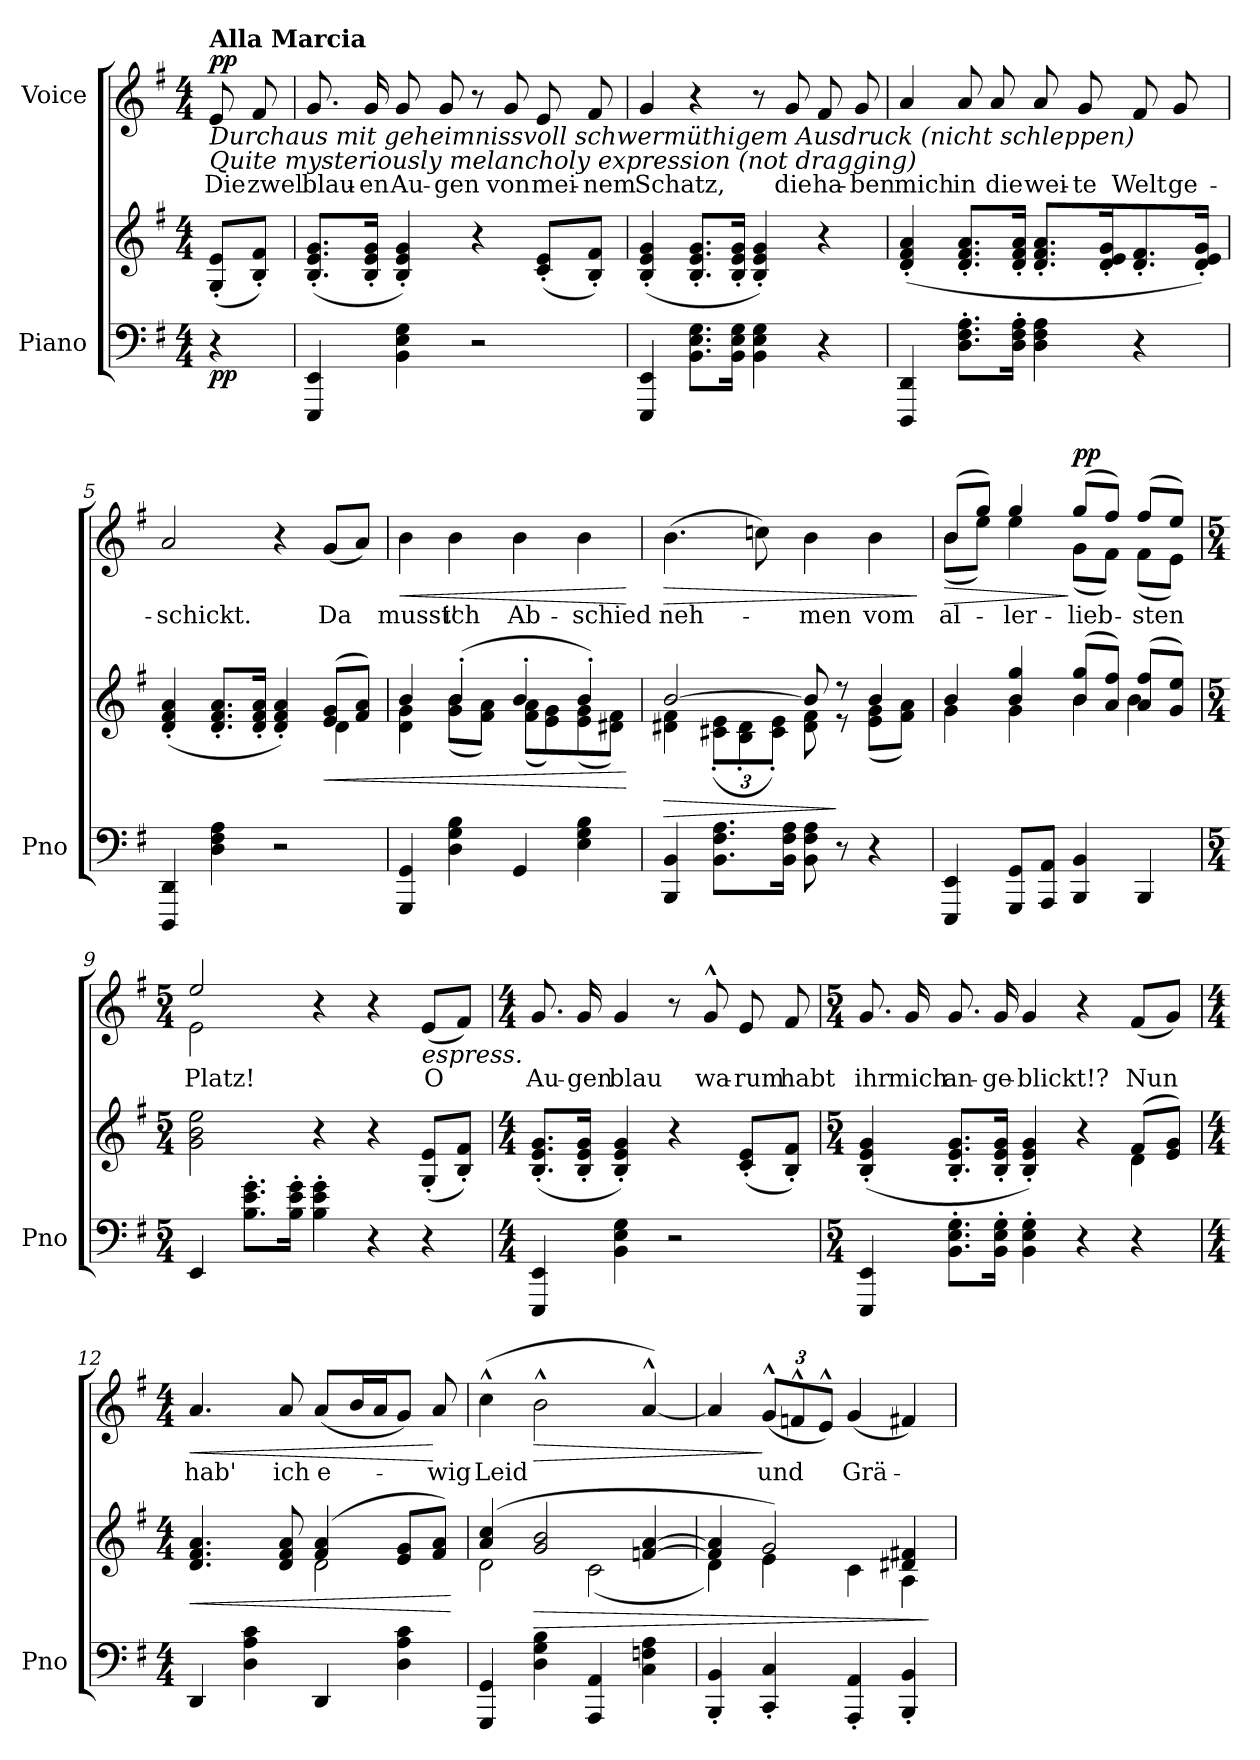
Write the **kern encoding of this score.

**kern	**kern	**dynam	**kern	**text	**dynam
*part2	*part2	*part2	*part1	*part1	*part1
*staff3	*staff2	*staff2/3	*staff1	*staff1	*staff1
*I"Piano	*	*	*I"Voice	*	*
*I'Pno	*	*	*	*	*
*clefF4	*clefG2	*	*clefG2	*	*
*k[f#]	*k[f#]	*	*k[f#]	*	*
*M4/4	*M4/4	*	*M4/4	*	*
=1	=1	=1	=1	=1	=1
!	!	!	!LO:TX:a:B:t=Alla Marcia	!	!
!	!	!	!LO:TX:b:i:t=Durchaus mit geheimnissvoll schwermüthigem Ausdruck (nicht schleppen)	!	!
!	!	!	!LO:TX:b:i:t=Quite mysteriously melancholy expression (not dragging)	!	!
!	!	!LO:DY:b=2	!	!LO:LY:b	!LO:DY:b
4r	(8G/'> 8e/'>L	pp	8e/	Die	pp
!	!	!	!	!LO:LY:b	!
.	8B/'> 8f#/'>J)	.	8f#/	zwel	.
=2	=2	=2	=2	=2	=2
!	!	!	!	!LO:LY:b	!
4EEE/ 4EE/	(8.B/'> 8.e/'> 8.g/'>L	.	8.g/	blau-	.
!	!	!	!	!LO:LY:b	!
.	16B/'> 16e/'> 16g/'>Jk	.	16g/	-en	.
!	!	!	!	!LO:LY:b	!
4BB\ 4E\ 4G\	4B/'> 4e/'> 4g/'>)	.	8g/	Au-	.
!	!	!	!	!LO:LY:b	!
.	.	.	8g/	-gen	.
2r	4r	.	8r	.	.
!	!	!	!	!LO:LY:b	!
.	.	.	8g/	von	.
!	!	!	!	!LO:LY:b	!
.	(8c/'> 8e/'>L	.	8e/	mei-	.
!	!	!	!	!LO:LY:b	!
.	8B/'> 8f#/'>J)	.	8f#/	-nem	.
=3	=3	=3	=3	=3	=3
!	!	!	!	!LO:LY:b	!
4EEE/ 4EE/	(4B/'> 4e/'> 4g/'>	.	4g/	Schatz,	.
8.BB\ 8.E\ 8.G\L	8.B/'> 8.e/'> 8.g/'>L	.	4r	.	.
16BB\ 16E\ 16G\Jk	16B/'> 16e/'> 16g/'>Jk	.	.	.	.
4BB\ 4E\ 4G\	4B/'> 4e/'> 4g/'>)	.	8r	.	.
!	!	!	!	!LO:LY:b	!
.	.	.	8g/	die	.
!	!	!	!	!LO:LY:b	!
4r	4r	.	8f#/	ha-	.
!	!	!	!	!LO:LY:b	!
.	.	.	8g/	-ben	.
!!LO:LB:g=z
=4	=4	=4	=4	=4	=4
!	!	!	!	!LO:LY:b	!
4DDD/ 4DD/	(4d/' 4f#/' 4a/'	.	4a/	mich	.
!	!	!	!	!LO:LY:b	!
8.D\' 8.F#\' 8.A\'L	8.d/' 8.f#/' 8.a/'L	.	8a/	in	.
!	!	!	!	!LO:LY:b	!
.	.	.	8a/	die	.
16D\' 16F#\' 16A\'Jk	16d/' 16f#/' 16a/'Jk	.	.	.	.
!	!	!	!	!LO:LY:b	!
4D\ 4F#\ 4A\	8.d/' 8.f#/' 8.a/'L	.	8a/	wei-	.
!	!	!	!	!LO:LY:b	!
.	.	.	8g/	-te	.
.	16d/' 16e/' 16g/'K	.	.	.	.
!	!	!	!	!LO:LY:b	!
4r	8.d/' 8.f#/'	.	8f#/	Welt	.
!	!	!	!	!LO:LY:b	!
.	.	.	8g/	ge-	.
.	16d/' 16e/' 16g/'Jk)	.	.	.	.
=5	=5	=5	=5	=5	=5
*	*^	*	*	*	*
!	!	!	!	!	!LO:LY:b	!
4DDD/ 4DD/	(4d/' 4f#/' 4a/'	2.ryy	.	2a/	-schickt.	.
4D\ 4F#\ 4A\	8.d/' 8.f#/' 8.a/'L	.	.	.	.	.
.	16d/' 16f#/' 16a/'Jk	.	.	.	.	.
2r	4d/' 4f#/' 4a/')	.	.	4r	.	.
!	!	!	!LO:HP:b	!	!LO:LY:b	!
.	(8e/ 8g/L	4d\	<	(8g/L	Da	.
.	8f#/ 8a/J)	.	.	8a/J)	.	.
=6	=6	=6	=6	=6	=6	=6
!	!	!	!	!	!LO:LY:b	!LO:HP:b
4GGG/ 4GG/	4b/	4d\ 4g\	.	4b\	musst'	<
!	!	!	!	!	!LO:LY:b	!
4D\ 4G\ 4B\	(4b'/	(8g\ 8b\L	.	4b\	ich	.
.	.	8f#\ 8a\J)	.	.	.	.
!	!	!	!	!	!LO:LY:b	!
4GG/	4b'/	(8f#\ 8a\L	.	4b\	Ab-	.
.	.	8e\ 8g\)	.	.	.	.
!	!	!	!	!	!LO:LY:b	!
4E\ 4G\ 4B\	4b'/)	(8e\ 8g\	.	4b\	-schied	.
.	.	8d#X\ 8f#\J)	.	.	.	.
*	*v	*v	*	*	*	*
.	.	[	.	.	[
!!LO:LB:g=z
=7	=7	=7	=7	=7	=7
!	!	!LO:HP:b	!	!LO:LY:b	!LO:HP:b
*	*^	*	*	*	*
4BBB/ 4BB/	[2b/	4d#X\ 4f#\	>	(4.b\	neh-	>
*	*	*Xbrackettup	*	*	*	*
8.BB\ 8.F#\ 8.A\L	.	(12c#X\' 12e\'L	.	.	.	.
.	.	12B\' 12d#\'	.	.	.	.
.	.	.	.	8ccn\)	.	.
.	.	12c#\' 12e\'J)	.	.	.	.
16BB\ 16F#\ 16A\Jk	.	.	.	.	.	.
!	!	!	!	!	!LO:LY:b	!
8BB\ 8F#\ 8A\	8b/]	8d#\ 8f#\	.	4b\	men	.
8r	8r	8r	]	.	.	.
!	!	!	!	!	!LO:LY:b	!
4r	4b/	(8e\ 8g\L	.	4b\	vom	.
.	.	8f#\ 8a\J)	.	.	.	.
*	*v	*v	*	*	*	*
.	.	.	.	.	]
=8	=8	=8	=8	=8	=8
*	*^	*	*	*	*
!	!	!	!	!	!LO:LY:b	!LO:HP:b
*	*	*	*	*^	*	*
4EEE/ 4EE/	4b/	4g\	.	(8b/L	(8b\L	al-	>
.	.	.	.	8gg/J)	8ee\J)	.	.
!	!	!	!	!	!	!LO:LY:b	!
8GGG/ 8GG/L	4b/ 4gg/	4g\	.	4gg/	4ee\	-ler-	.
8AAA/ 8AA/J	.	.	.	.	.	.	.
!	!	!	!	!	!	!LO:LY:b	!LO:DY:n=1:b
4BBB/ 4BB/	(8b/ 8gg/L	4b\	.	(8gg/L	(8g\L	-lieb-	] pp
.	8a/ 8ff#/J)	.	.	8ff#/J)	8f#\J)	.	.
!	!	!	!	!	!	!LO:LY:b	!
4BBB/	(8a/ 8ff#/L	4b\	.	(8ff#/L	(8f#\L	-sten	.
.	8g/ 8ee/J)	.	.	8ee/J)	8e\J)	.	.
*	*v	*v	*	*	*	*	*
=9	=9	=9	=9	=9	=9	=9
*M5/4	*M5/4	*	*M5/4	*	*	*
!	!	!	!	!	!LO:LY:b	!
4EE/	2g\ 2b\ 2ee\	.	2ee/	2e\	Platz!	.
8.B\' 8.e\' 8.g\'L	.	.	.	.	.	.
16B\' 16e\' 16g\'Jk	.	.	.	.	.	.
4B\' 4e\' 4g\'	4r	.	4r	2ryy	.	.
4r	4r	.	4r	.	.	.
!	!	!	!LO:TX:b:i:t=espress.	!	!	!
!	!	!	!	!	!LO:LY:b	!
4r	(8G/' 8e/'L	.	(8e/L	4ryy	O	.
.	8B/' 8f#/'J)	.	8f#/J)	.	.	.
*	*	*	*v	*v	*	*
=10	=10	=10	=10	=10	=10
*M4/4	*M4/4	*	*M4/4	*	*
!	!	!	!	!LO:LY:b	!
4EEE/ 4EE/	(8.B/' 8.e/' 8.g/'L	.	8.g/	Au-	.
!	!	!	!	!LO:LY:b	!
.	16B/' 16e/' 16g/'Jk	.	16g/	-gen	.
!	!	!	!	!LO:LY:b	!
4BB\ 4E\ 4G\	4B/' 4e/' 4g/')	.	4g/	blau	.
2r	4r	.	8r	.	.
!	!	!	!	!LO:LY:b	!
.	.	.	8g^^/	wa-	.
!	!	!	!	!LO:LY:b	!
.	(8c/' 8e/'L	.	8e/	-rum	.
!	!	!	!	!LO:LY:b	!
.	8B/' 8f#/'J)	.	8f#/	habt	.
!!LO:PB:g=z
=11	=11	=11	=11	=11	=11
*M5/4	*M5/4	*	*M5/4	*	*
*	*^	*	*	*	*
!	!	!	!	!	!LO:LY:b	!
4EEE/ 4EE/	(4B/' 4e/' 4g/'	1ryy	.	8.g/	ihr	.
!	!	!	!	!	!LO:LY:b	!
.	.	.	.	16g/	mich	.
!	!	!	!	!	!LO:LY:b	!
8.BB\' 8.E\' 8.G\'L	8.B/' 8.e/' 8.g/'L	.	.	8.g/	an-	.
!	!	!	!	!	!LO:LY:b	!
16BB\' 16E\' 16G\'Jk	16B/' 16e/' 16g/'Jk	.	.	16g/	-ge-	.
!	!	!	!	!	!LO:LY:b	!
4BB\' 4E\' 4G\'	4B/' 4e/' 4g/')	.	.	4g/	-blickt!?	.
4r	4r	.	.	4r	.	.
!	!	!	!	!	!LO:LY:b	!
4r	(8f#/L	4d\	.	(8f#/L	Nun	.
.	8e/ 8g/J)	.	.	8g/J)	.	.
=12	=12	=12	=12	=12	=12	=12
*M4/4	*M4/4	*	*	*M4/4	*	*
!	!	!	!LO:HP:b	!	!LO:LY:b	!LO:HP:b
4DD/	4.d/ 4.f#/ 4.a/	2ryy	<	4.a/	hab'	<
4D\ 4A\ 4c\	.	.	.	.	.	.
!	!	!	!	!	!LO:LY:b	!
.	8d/ 8f#/ 8a/	.	.	8a/	ich	.
!	!	!	!	!	!LO:LY:b	!
4DD/	(4f#/ 4a/	2d\	.	(8a/L	e-	.
.	.	.	.	16b/L	.	.
.	.	.	.	16a/J	.	.
4D\ 4A\ 4c\	8e/ 8g/L	.	.	8g/J)	.	.
!	!	!	!	!	!LO:LY:b	!
.	8f#/ 8a/J)	.	.	8a/	-wig	[
*	*v	*v	*	*	*	*
.	.	[	.	.	.
=13	=13	=13	=13	=13	=13
*	*^	*	*	*	*
!	!	!	!	!	!LO:LY:b	!
4GGG/ 4GG/	(4a/ 4cc/	2d\	.	(4cc^^\	Leid	.
!	!	!	!LO:HP:b	!	!	!LO:HP:b
4D\ 4G\ 4B\	2g/ 2b/	.	>	2b^^\	.	>
4AAA/ 4AA/	.	(2c\	.	.	.	.
4C\ 4Fn\ 4A\	[4fn/ [4a/	.	.	[4a^^/)	.	.
=14	=14	=14	=14	=14	=14	=14
4BBB/' 4BB/'	4f/] 4a/]	4d\)	.	4a/]	.	.
*	*	*	*	*Xbrackettup	*	*
!	!	!	!	!	!LO:LY:b	!
4CC/' 4C/'	2g/)	4e\	.	(12g^^/L	und	]
.	.	.	.	12fn^^/	.	.
.	.	.	.	12e^^/J)	.	.
!	!	!	!	!	!LO:LY:b	!
4AAA/' 4AA/'	.	4c\	.	(4g/	Grä-	.
4BBB/' 4BB/'	4d#X/ 4f#X/	4A\	.	4f#X/)	.	.
*	*v	*v	*	*	*	*
.	.	]	.	.	.
=	=	=	=	=	=
*-	*-	*-	*-	*-	*-
